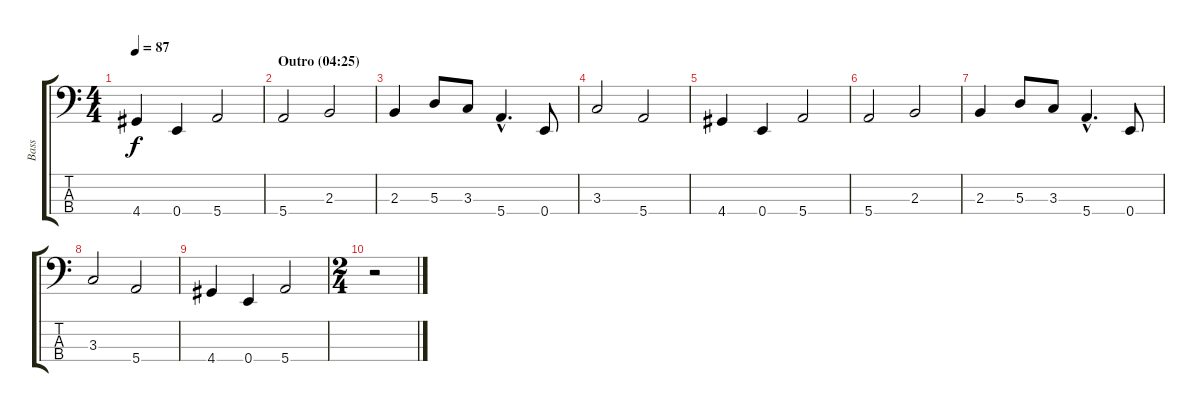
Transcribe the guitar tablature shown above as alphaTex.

\track ("Bass" "Bass") {instrument electricbassfinger}
\staff {score tabs}
\tuning (G2 D2 A1 E1) {hide}
\ts (4 4)
\tempo 87
\clef f4
\ks c
4.4.4{dy f} 0.4.4 5.4.2 |
\section ("" "Outro (04:25)")
5.4.2 2.3.2 |
2.3.4 5.3.8 3.3.8 5.4{hac}.4{d} 0.4.8 |
3.3.2 5.4.2 |
4.4.4 0.4.4 5.4.2 |
5.4.2{volume 0} 2.3.2 |
2.3.4 5.3.8 3.3.8 5.4{hac}.4{d} 0.4.8 |
3.3.2 5.4.2 |
4.4.4 0.4.4 5.4.2 |
\ts (2 4)
r.2
